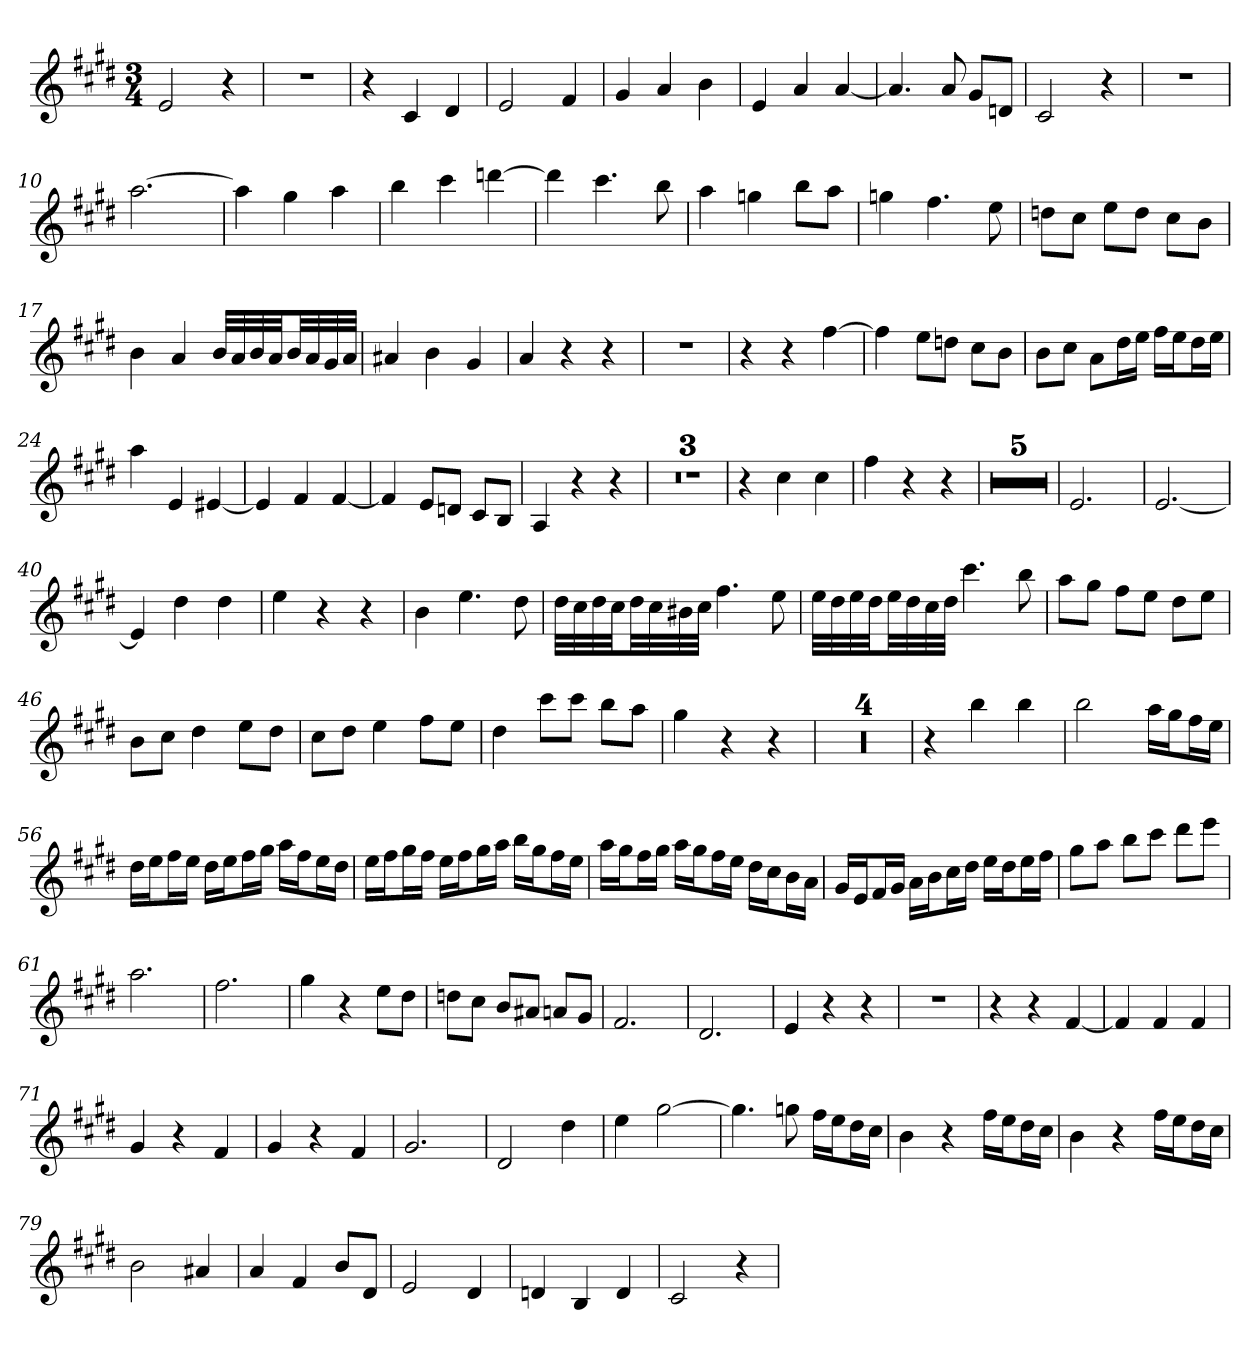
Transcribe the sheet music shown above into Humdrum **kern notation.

**kern
*part1
*staff1
*clefG2
*k[f#c#g#d#]
*E:
*M3/4
=1
2e
4r
=2
2.r
=3
4r
4c#
4d#
=4
2e
4f#
=5
4g#
4a
4b
=6
4e
4a
[4a
=7
4.a]
8a
8g#/L
8dn/J
=8
2c#
4r
=9
2.r
=10
[2.aa
=11
4aa]
4gg#
4aa
=12
4bb
4ccc#
[4dddn
=13
4ddd]
4.ccc#
8bb
=14
4aa
4ggn
8bb\L
8aa\J
=15
4ggn
4.ff#
8ee
=16
8ddn\L
8cc#\J
8ee\L
8dd\J
8cc#\L
8b\J
=17
4b
4a
32b/LLL
32a/
32b/
32a/JJ
32b/LL
32a/
32g#/
32a/JJJ
=18
4a#X
4b
4g#
=19
4a
4r
4r
=20
2.r
=21
4r
4r
[4ff#
=22
4ff#]
8ee\L
8ddn\J
8cc#\L
8b\J
=23
8b\L
8cc#\J
8a\L
16dd#\L
16ee\JJ
16ff#\LL
16ee\J
16dd#\L
16ee\JJ
=24
4aa
4e
[4e#X
=25
4e#]
4f#
[4f#
=26
4f#]
8e/L
8dn/J
8c#/L
8B/J
=27
4A
4r
4r
=28
2.r
=29
2.r
=30
2.r
=31
4r
4cc#
4cc#
=32
4ff#
4r
4r
=33
2.r
=34
2.r
=35
2.r
=36
2.r
=37
2.r
=38
2.e
=39
[2.e
=40
4e]
4dd#
4dd#
=41
4ee
4r
4r
=42
4b
4.ee
8dd#
=43
32dd#\LLL
32cc#\
32dd#\
32cc#\JJ
32dd#\LL
32cc#\
32b#X\
32cc#\JJJ
4.ff#
8ee
=44
32ee\LLL
32dd#\
32ee\
32dd#\JJ
32ee\LL
32dd#\
32cc#\
32dd#\JJJ
4.ccc#
8bb
=45
8aa\L
8gg#\J
8ff#\L
8ee\J
8dd#\L
8ee\J
=46
8b\L
8cc#\J
4dd#
8ee\L
8dd#\J
=47
8cc#\L
8dd#\J
4ee
8ff#\L
8ee\J
=48
4dd#
8ccc#\L
8ccc#\J
8bb\L
8aa\J
=49
4gg#
4r
4r
=50
2.r
=51
2.r
=52
2.r
=53
2.r
=54
4r
4bb
4bb
=55
2bb
16aa\LL
16gg#\J
16ff#\L
16ee\JJ
=56
16dd#\LL
16ee\J
16ff#\L
16ee\JJ
16dd#\LL
16ee\J
16ff#\L
16gg#\JJ
16aa\LL
16ff#\J
16ee\L
16dd#\JJ
=57
16ee\LL
16ff#\J
16gg#\L
16ff#\JJ
16ee\LL
16ff#\J
16gg#\L
16aa\JJ
16bb\LL
16gg#\J
16ff#\L
16ee\JJ
=58
16aa\LL
16gg#\J
16ff#\L
16gg#\JJ
16aa\LL
16gg#\J
16ff#\L
16ee\JJ
16dd#\LL
16cc#\J
16b\L
16a\JJ
=59
16g#/LL
16e/J
16f#/L
16g#/JJ
16a\LL
16b\J
16cc#\L
16dd#\JJ
16ee\LL
16dd#\J
16ee\L
16ff#\JJ
=60
8gg#\L
8aa\J
8bb\L
8ccc#\J
8ddd#\L
8eee\J
=61
2.aa
=62
2.ff#
=63
4gg#
4r
8ee\L
8dd#\J
=64
8ddn\L
8cc#\J
8b/L
8a#X/J
8an/L
8g#/J
=65
2.f#
=66
2.d#
=67
4e
4r
4r
=68
2.r
=69
4r
4r
[4f#
=70
4f#]
4f#
4f#
=71
4g#
4r
4f#
=72
4g#
4r
4f#
=73
2.g#
=74
2d#
4dd#
=75
4ee
[2gg#
=76
4.gg#]
8ggn
16ff#\LL
16ee\J
16dd#\L
16cc#\JJ
=77
4b
4r
16ff#\LL
16ee\J
16dd#\L
16cc#\JJ
=78
4b
4r
16ff#\LL
16ee\J
16dd#\L
16cc#\JJ
=79
2b
4a#X
=80
4a
4f#
8b/L
8d#/J
=81
2e
4d#
=82
4dn
4B
4d
=83
2c#
4r
=
*-
